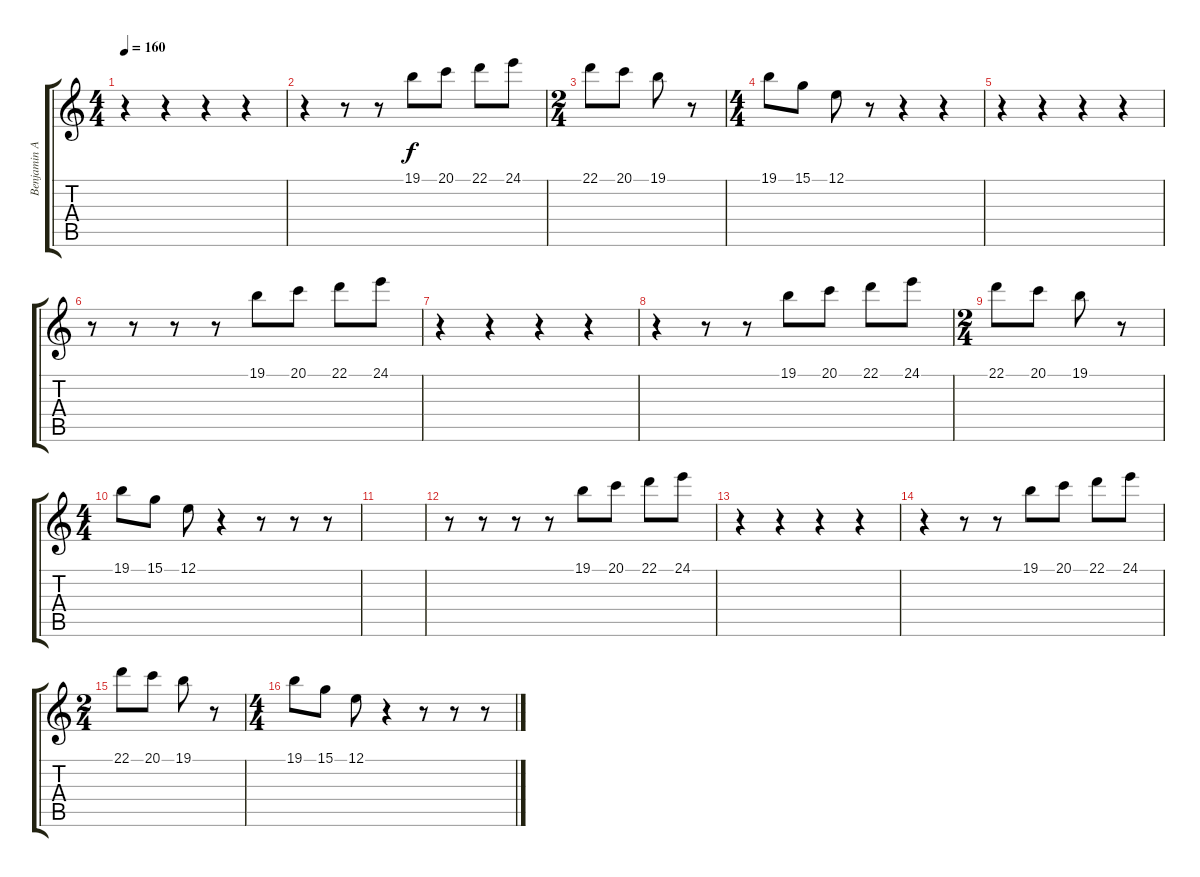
\track ("Benjamin Andre (Square Lead)" "Benjamin A") {instrument lead1square}
\staff {score tabs}
\tuning (E4 B3 G3 D3 A2 E2) {hide}
\ts (4 4)
\tempo 160
\clef g2
\ks c
r.4{dy f} r.4 r.4 r.4 |
r.4 r.8 r.8 19.1.8 20.1.8 22.1.8 24.1.8 |
\ts (2 4)
22.1.8 20.1.8 19.1.8 r.8 |
\ts (4 4)
19.1.8 15.1.8 12.1.8 r.8 r.4 r.4 |
r.4 r.4 r.4 r.4 |
r.8 r.8 r.8 r.8 19.1.8 20.1.8 22.1.8 24.1.8 |
r.4 r.4 r.4 r.4 |
r.4 r.8 r.8 19.1.8 20.1.8 22.1.8 24.1.8 |
\ts (2 4)
22.1.8 20.1.8 19.1.8 r.8 |
\ts (4 4)
19.1.8 15.1.8 12.1.8 r.4 r.8 r.8 r.8 |
|
r.8 r.8 r.8 r.8 19.1.8 20.1.8 22.1.8 24.1.8 |
r.4 r.4 r.4 r.4 |
r.4 r.8 r.8 19.1.8 20.1.8 22.1.8 24.1.8 |
\ts (2 4)
22.1.8 20.1.8 19.1.8 r.8 |
\ts (4 4)
19.1.8 15.1.8 12.1.8 r.4 r.8 r.8 r.8
